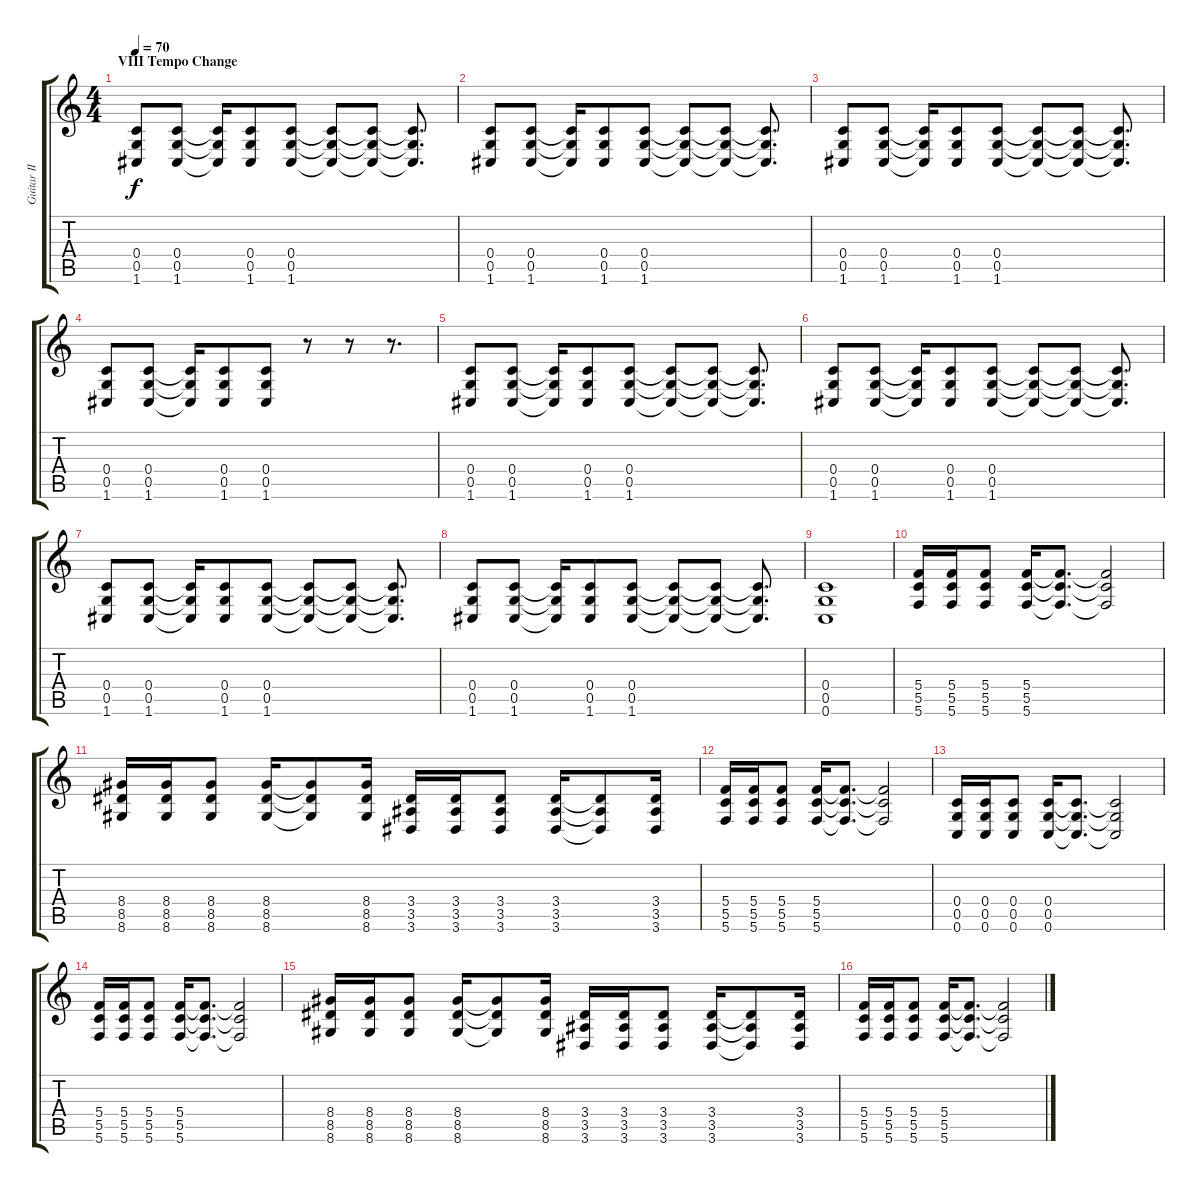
\track ("Guitar II" "Guitar II") {instrument overdrivenguitar}
\staff {score tabs}
\tuning (D4 A3 F3 C3 G2 C2) {hide}
\ts (4 4)
\section ("" "VIII Tempo Change")
\tempo 70
\clef g2
\ks c
(0.4 0.5 1.6).8{dy f} (0.4 0.5 1.6).8 (0.4{t} 0.5{t} 1.6{t}).16 (0.4 0.5 1.6).8 (0.4 0.5 1.6).8 (0.4{t} 0.5{t} 1.6{t}).8 (0.4{t} 0.5{t} 1.6{t}).8 (0.4{t} 0.5{t} 1.6{t}).8{d} |
(0.4 0.5 1.6).8 (0.4 0.5 1.6).8 (0.4{t} 0.5{t} 1.6{t}).16 (0.4 0.5 1.6).8 (0.4 0.5 1.6).8 (0.4{t} 0.5{t} 1.6{t}).8 (0.4{t} 0.5{t} 1.6{t}).8 (0.4{t} 0.5{t} 1.6{t}).8{d} |
(0.4 0.5 1.6).8 (0.4 0.5 1.6).8 (0.4{t} 0.5{t} 1.6{t}).16 (0.4 0.5 1.6).8 (0.4 0.5 1.6).8 (0.4{t} 0.5{t} 1.6{t}).8 (0.4{t} 0.5{t} 1.6{t}).8 (0.4{t} 0.5{t} 1.6{t}).8{d} |
(0.4 0.5 1.6).8 (0.4 0.5 1.6).8 (0.4{t} 0.5{t} 1.6{t}).16 (0.4 0.5 1.6).8 (0.4 0.5 1.6).8 r.8 r.8 r.8{d} |
(0.4 0.5 1.6).8 (0.4 0.5 1.6).8 (0.4{t} 0.5{t} 1.6{t}).16 (0.4 0.5 1.6).8 (0.4 0.5 1.6).8 (0.4{t} 0.5{t} 1.6{t}).8 (0.4{t} 0.5{t} 1.6{t}).8 (0.4{t} 0.5{t} 1.6{t}).8{d} |
(0.4 0.5 1.6).8 (0.4 0.5 1.6).8 (0.4{t} 0.5{t} 1.6{t}).16 (0.4 0.5 1.6).8 (0.4 0.5 1.6).8 (0.4{t} 0.5{t} 1.6{t}).8 (0.4{t} 0.5{t} 1.6{t}).8 (0.4{t} 0.5{t} 1.6{t}).8{d} |
(0.4 0.5 1.6).8 (0.4 0.5 1.6).8 (0.4{t} 0.5{t} 1.6{t}).16 (0.4 0.5 1.6).8 (0.4 0.5 1.6).8 (0.4{t} 0.5{t} 1.6{t}).8 (0.4{t} 0.5{t} 1.6{t}).8 (0.4{t} 0.5{t} 1.6{t}).8{d} |
(0.4 0.5 1.6).8 (0.4 0.5 1.6).8 (0.4{t} 0.5{t} 1.6{t}).16 (0.4 0.5 1.6).8 (0.4 0.5 1.6).8 (0.4{t} 0.5{t} 1.6{t}).8 (0.4{t} 0.5{t} 1.6{t}).8 (0.4{t} 0.5{t} 1.6{t}).8{d} |
(0.4 0.5 0.6).1 |
(5.4 5.5 5.6).16 (5.4 5.5 5.6).16 (5.4 5.5 5.6).8 (5.4 5.5 5.6).16 (5.4{t} 5.5{t} 5.6{t}).8{d} (5.4{t} 5.5{t} 5.6{t}).2 |
(8.4 8.5 8.6).16 (8.4 8.5 8.6).16 (8.4 8.5 8.6).8 (8.4 8.5 8.6).16 (8.4{t} 8.5{t} 8.6{t}).8 (8.4 8.5 8.6).16 (3.4 3.5 3.6).16 (3.4 3.5 3.6).16 (3.4 3.5 3.6).8 (3.4 3.5 3.6).16 (3.4{t} 3.5{t} 3.6{t}).8 (3.4 3.5 3.6).16 |
(5.4 5.5 5.6).16 (5.4 5.5 5.6).16 (5.4 5.5 5.6).8 (5.4 5.5 5.6).16 (5.4{t} 5.5{t} 5.6{t}).8{d} (5.4{t} 5.5{t} 5.6{t}).2 |
(0.4 0.5 0.6).16 (0.4 0.5 0.6).16 (0.4 0.5 0.6).8 (0.4 0.5 0.6).16 (0.4{t} 0.5{t} 0.6{t}).8{d} (0.4{t} 0.5{t} 0.6{t}).2 |
(5.4 5.5 5.6).16 (5.4 5.5 5.6).16 (5.4 5.5 5.6).8 (5.4 5.5 5.6).16 (5.4{t} 5.5{t} 5.6{t}).8{d} (5.4{t} 5.5{t} 5.6{t}).2 |
(8.4 8.5 8.6).16 (8.4 8.5 8.6).16 (8.4 8.5 8.6).8 (8.4 8.5 8.6).16 (8.4{t} 8.5{t} 8.6{t}).8 (8.4 8.5 8.6).16 (3.4 3.5 3.6).16 (3.4 3.5 3.6).16 (3.4 3.5 3.6).8 (3.4 3.5 3.6).16 (3.4{t} 3.5{t} 3.6{t}).8 (3.4 3.5 3.6).16 |
(5.4 5.5 5.6).16 (5.4 5.5 5.6).16 (5.4 5.5 5.6).8 (5.4 5.5 5.6).16 (5.4{t} 5.5{t} 5.6{t}).8{d} (5.4{t} 5.5{t} 5.6{t}).2
